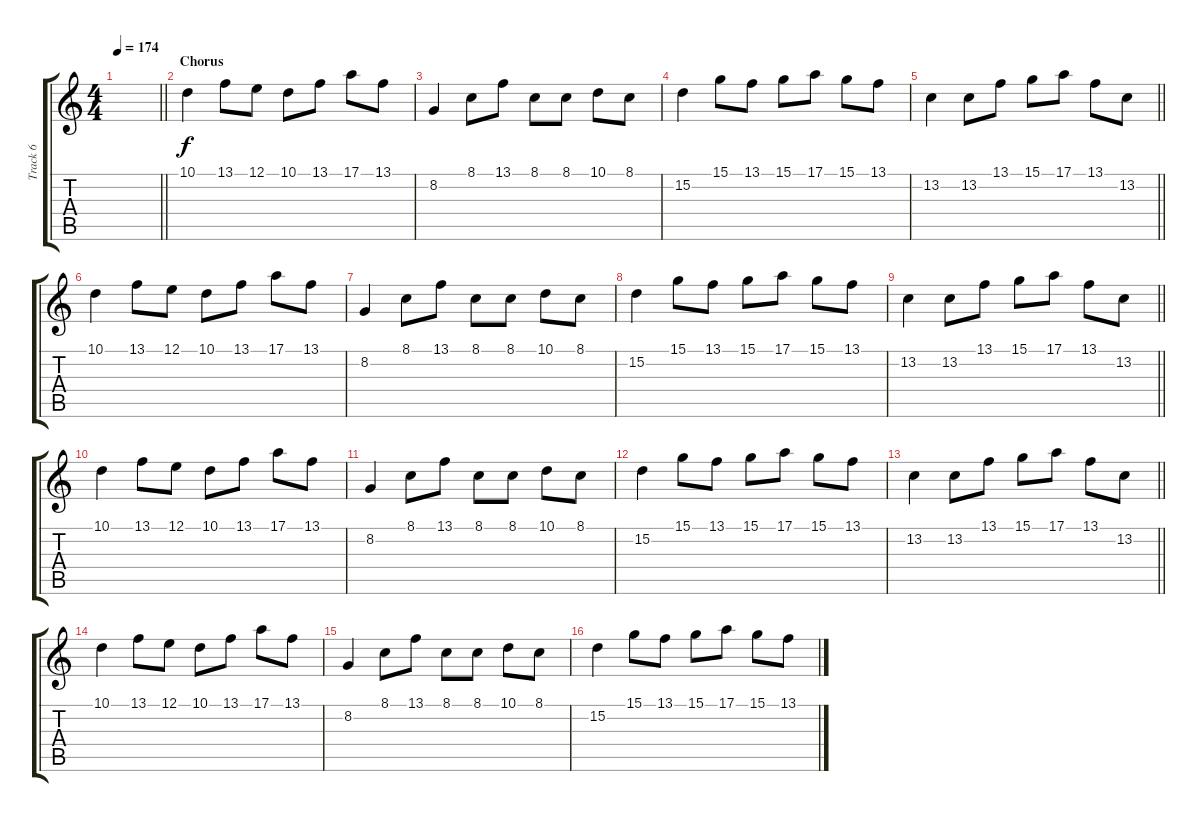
\track ("Track 6" "Track 6") {instrument stringensemble1}
\staff {score tabs}
\tuning (E4 B3 G3 D3 A2 D2) {hide}
\ts (4 4)
\tempo 174
\clef g2
\barLineRight lightlight
\ks c
|
\section ("" "Chorus")
10.1.4{dy f} 13.1.8 12.1.8 10.1.8 13.1.8 17.1.8 13.1.8 |
8.2.4 8.1.8 13.1.8 8.1.8 8.1.8 10.1.8 8.1.8 |
15.2.4 15.1.8 13.1.8 15.1.8 17.1.8 15.1.8 13.1.8 |
\barLineRight lightlight
13.2.4 13.2.8 13.1.8 15.1.8 17.1.8 13.1.8 13.2.8 |
10.1.4 13.1.8 12.1.8 10.1.8 13.1.8 17.1.8 13.1.8 |
8.2.4 8.1.8 13.1.8 8.1.8 8.1.8 10.1.8 8.1.8 |
15.2.4 15.1.8 13.1.8 15.1.8 17.1.8 15.1.8 13.1.8 |
\barLineRight lightlight
13.2.4 13.2.8 13.1.8 15.1.8 17.1.8 13.1.8 13.2.8 |
10.1.4 13.1.8 12.1.8 10.1.8 13.1.8 17.1.8 13.1.8 |
8.2.4 8.1.8 13.1.8 8.1.8 8.1.8 10.1.8 8.1.8 |
15.2.4 15.1.8 13.1.8 15.1.8 17.1.8 15.1.8 13.1.8 |
\barLineRight lightlight
13.2.4 13.2.8 13.1.8 15.1.8 17.1.8 13.1.8 13.2.8 |
10.1.4 13.1.8 12.1.8 10.1.8 13.1.8 17.1.8 13.1.8 |
8.2.4 8.1.8 13.1.8 8.1.8 8.1.8 10.1.8 8.1.8 |
15.2.4 15.1.8 13.1.8 15.1.8 17.1.8 15.1.8 13.1.8
